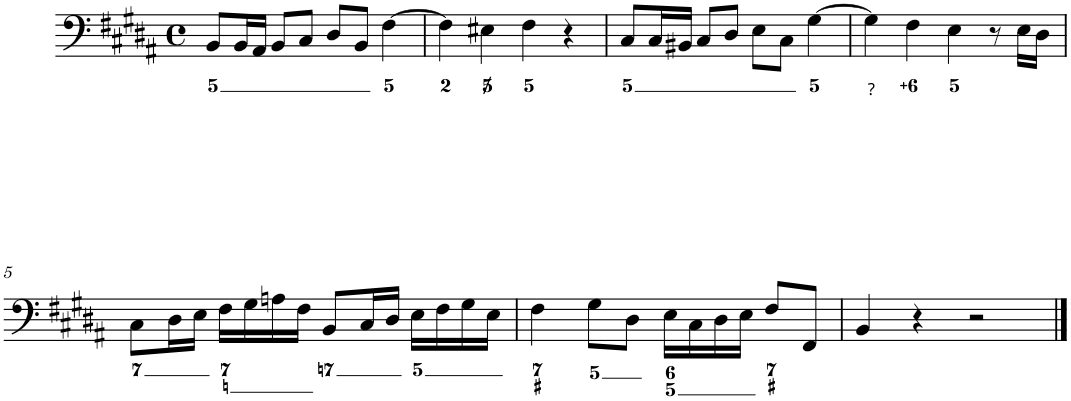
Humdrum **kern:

**kern
*part1
*staff1
*I"Piano
*I'Pno.
*clefF4
*k[f#c#g#d#a#]
*M4/4
*met(c)
=1
8BB/L
16BB/L
16AA#/JJ
8BB/L
8C#/J
8D#/L
8BB/J
[4F#\
=2
4F#\]
4E#X\
4F#\
4r
=3
8C#/L
16C#/L
16BB#X/JJ
8C#/L
8D#/J
8E\L
8C#\J
[4G#\
=4
4G#\]
4F#\
4E\
8r
16E\LL
16D#\JJ
!!LO:LB:g=z
=5
8C#\L
16D#\L
16E\JJ
16F#\LL
16G#\
16An\
16F#\JJ
8BB/L
16C#/L
16D#/JJ
16E\LL
16F#\
16G#\
16E\JJ
=6
4F#\
8G#\L
8D#\J
16E\LL
16C#\
16D#\
16E\JJ
8F#/L
8FF#/J
=7
4BB/
4r
2r
==
*-
